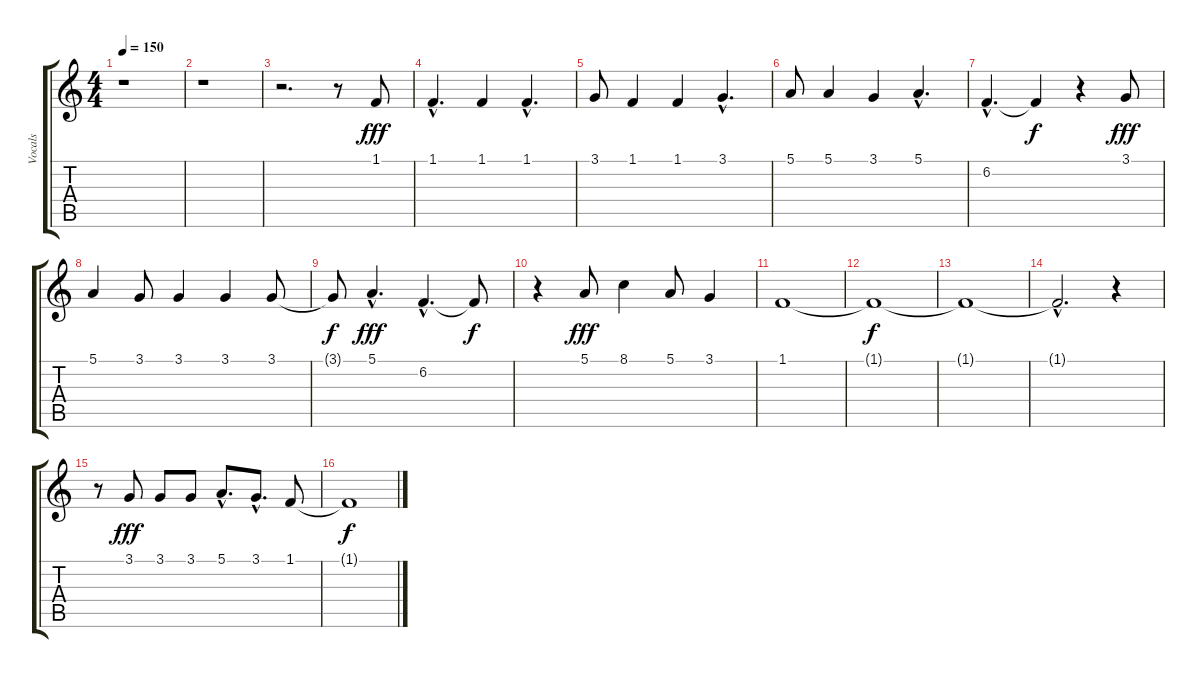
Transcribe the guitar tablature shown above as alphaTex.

\track ("Vocals" "Vocals") {instrument tenorsax}
\staff {score tabs}
\tuning (E4 B3 G3 D3 A2 E2) {hide}
\ts (4 4)
\tempo 150
\clef g2
\ks c
r.1{dy f} |
r.1 |
r.2{d} r.8 1.1.8{dy fff} |
1.1{hac}.4{d} 1.1.4 1.1{hac}.4{d} |
3.1.8 1.1.4 1.1.4 3.1{hac}.4{d} |
5.1.8 5.1.4 3.1.4 5.1{hac}.4{d} |
6.2{hac}.4{d} 6.2{t}.4{dy f} r.4 3.1.8{dy fff} |
5.1.4 3.1.8 3.1.4 3.1.4 3.1.8 |
3.1{t}.8{dy f} 5.1{hac}.4{d dy fff} 6.2{hac}.4{d} 6.2{t}.8{dy f} |
r.4 5.1.8{dy fff} 8.1.4 5.1.8 3.1.4 |
1.1.1 |
1.1{t}.1{dy f} |
1.1{t}.1 |
1.1{hac t}.2{d} r.4 |
r.8 3.1.8{dy fff} 3.1.8 3.1.8 5.1{hac}.8{d} 3.1{hac}.8{d} 1.1.8 |
1.1{t}.1{dy f}
